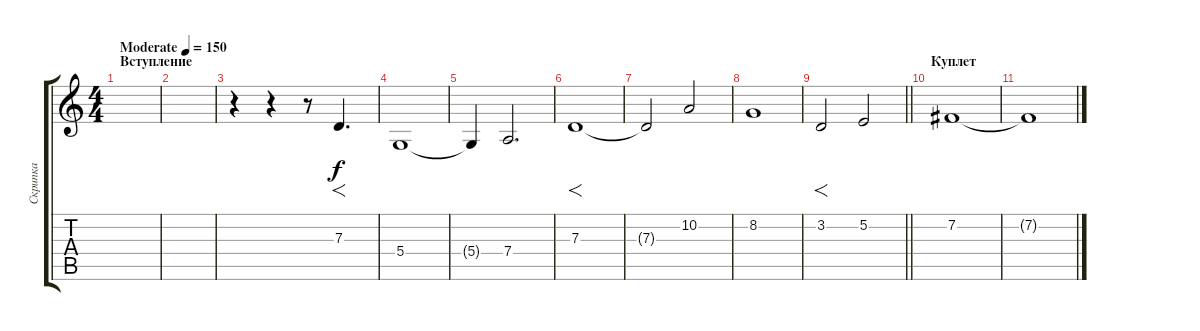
\track ("Скрипка" "Скрипка") {instrument viola}
\staff {score tabs}
\tuning (E4 B3 G3 D3 A2 E2) {hide}
\ts (4 4)
\section ("" "Вступление")
\tempo (150 "Moderate")
\clef g2
\ks c
|
|
r.4 r.4 r.8 7.3.4{f d} |
5.4.1 |
5.4{t}.4 7.4.2{d} |
7.3.1{f} |
7.3{t}.2 10.2.2 |
8.2.1 |
\barLineRight lightlight
3.2.2{f} 5.2.2 |
\section ("" "Куплет")
7.2.1 |
7.2{t}.1
